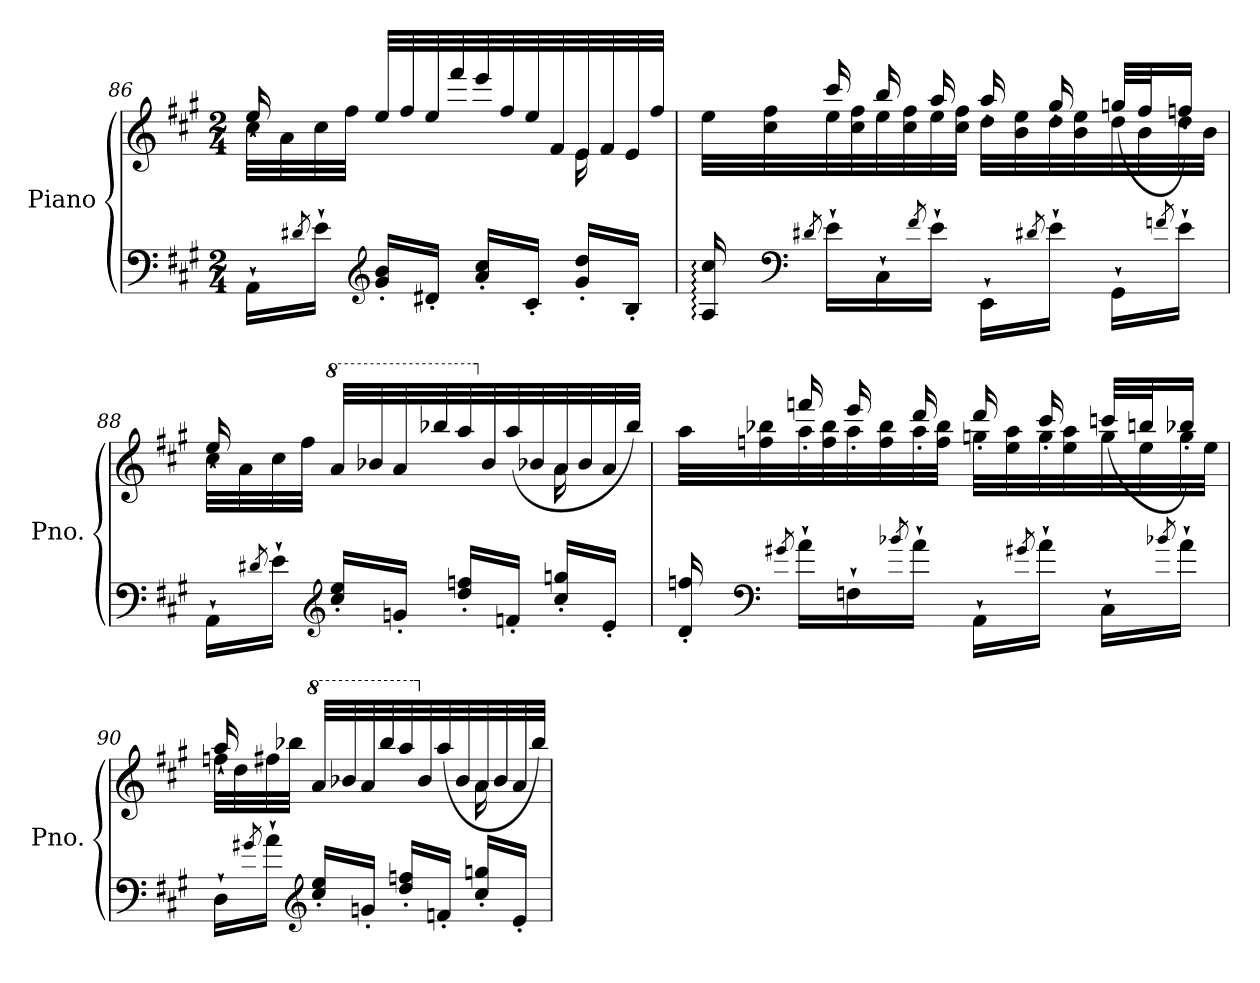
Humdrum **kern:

**kern	**kern
*part1	*part1
*staff2	*staff1
*I"Piano	*
*I'Pno.	*
*clefF4	*clefG2
*k[f#c#g#]	*k[f#c#g#]
*M2/4	*M2/4
=86	=86
*	*^
16AA`\LL	32cc#\LLL	16ee`/
.	32a\	.
8qd#X/	.	.
16e`\JJ	32cc#\	16ryy
.	32ff#\JJJ	.
*	*v	*v
*clefG2	*
16g#/' 16b/'LL	32ee/LLL
.	32ff#/
16d#'/JJ	32ee/
.	32fff#/
16a/' 16cc#/'LL	32eee/
.	32ff#/
16c#'/JJ	32ee/
.	32f#/
*	*^
16g#/' 16dd/'LL	32e/	16e\
.	32f#/	.
16B'/JJ	32e/	16ryy
.	32ff#/JJJ	.
!!LO:LB:g=z	!!
=87	=87	=87
16A/: 16cc#/:	32ee\LLL	16ryy
.	32cc#\ 32ff#\	.
*clefF4	*	*
8qd#X/	.	.
16e`\LL	32ee\	16ccc#'/
.	32cc#\ 32ff#\	.
16C#`\	32ee\	16bb'/
.	32cc#\ 32ff#\	.
8qf#/	.	.
16e`\JJ	32ee\	16aa'/
.	32cc#\ 32ff#\JJJ	.
16EE`\LL	32dd\LLL	16aa'/
.	32b\ 32ee\	.
8qd#X/	.	.
16e`\JJ	32dd\	16gg#'/
.	32b\ 32ee\	.
16GG#`\LL	32dd\	(32ggn/LLL
.	32b\	32ff#/J
8qfn/	.	.
16e`\JJ	32dd\	16ffn'/JJ)
.	32b\JJJ	.
=88	=88	=88
16AA`\LL	32cc#\LLL	16ee`/
.	32a\	.
8qd#X/	.	.
16e`\JJ	32cc#\	16ryy
.	32ff#\JJJ	.
*	*v	*v
*clefG2	*
*	*8va
16cc#/' 16ee/'LL	32aa/LLL
.	32bb-X/
16gn'/JJ	32aa/
.	32bbb-X/
16dd/' 16ffn/'LL	32aaa/
*	*X8va
.	32b-/
16fn'/JJ	(32aa/
.	32b-X/
*	*^
16cc#/' 16ggn/'LL	32a/	16a\
.	32b-/	.
16e'/JJ	32a/	16ryy
.	32bb-/JJJ)	.
=89	=89	=89
16d/' 16ffn/'	32aa\LLL	16ryy
.	32ffn\ 32bb-X\	.
*clefF4	*	*
8qg#X/	.	.
16a`\LL	32aa\	16fffn'/
.	32ff\ 32bb-\	.
16Fn`\	32aa\	16eee'/
.	32ff\ 32bb-\	.
8qb-X/	.	.
16a`\JJ	32aa\	16ddd'/
.	32ff\ 32bb-\JJJ	.
16AA`\LL	32ggn\LLL	16ddd'/
.	32ee\ 32aa\	.
8qg#X/	.	.
16a`\JJ	32gg\	16ccc#'/
.	32ee\ 32aa\	.
16C#`\LL	32gg\	(32cccn/LLL
.	32ee\	32bbn/J
8qb-X/	.	.
16a`\JJ	32gg\	16bb-X'/JJ)
.	32ee\JJJ	.
!!LO:LB:g=z	!!
=90	=90	=90
16D`\LL	32ffn\LLL	16aa`/
.	32dd\	.
8qg#X/	.	.
16a`\JJ	32ff#X\	16ryy
.	32bb-X\JJJ	.
*	*v	*v
*clefG2	*
*	*8va
16cc#/' 16ee/'LL	32aa/LLL
.	32bb-X/
16gn'/JJ	32aa/
.	32bbb-/
16dd/' 16ffn/'LL	32aaa/
*	*X8va
.	32b-/
16fn'/JJ	(32aa/
.	32b-/
*	*^
16cc#/' 16ggn/'LL	32a/	16a\
.	32b-/	.
16e'/JJ	32a/	16ryy
.	32bb-/JJJ)	.
*	*v	*v
=	=
*-	*-
